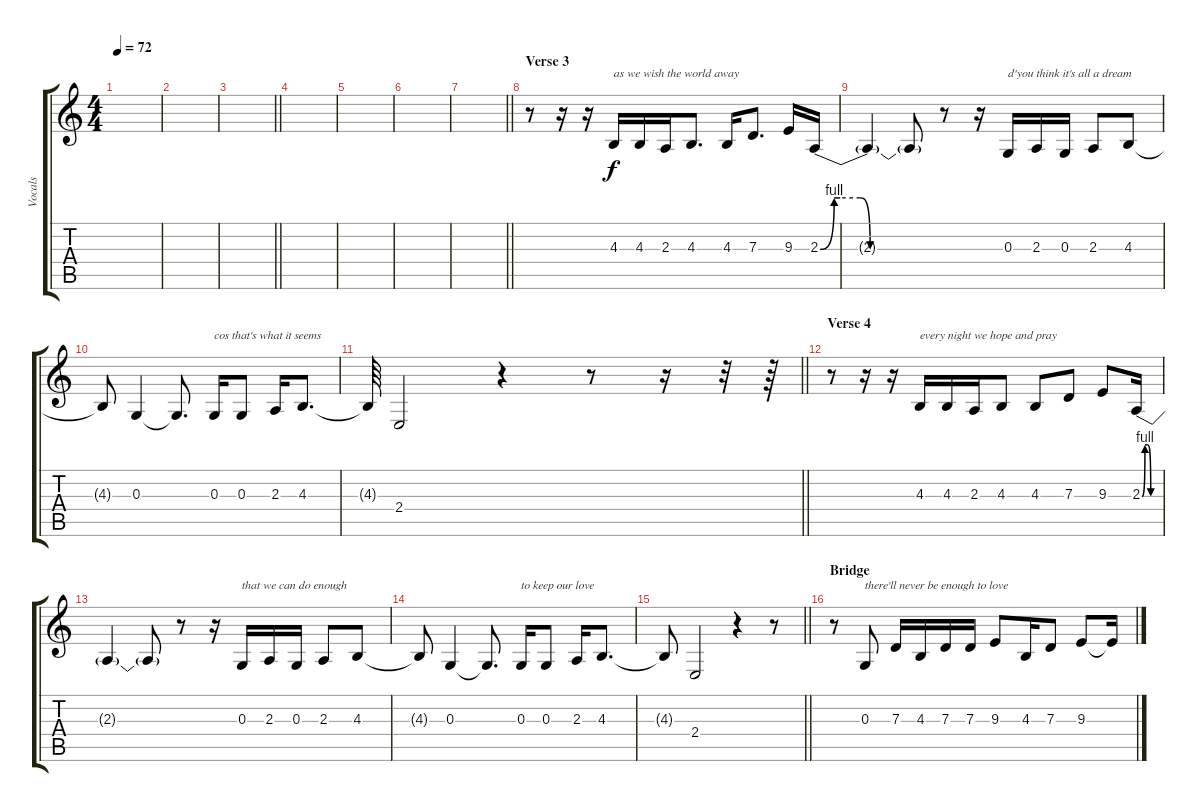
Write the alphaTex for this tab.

\track ("Vocals" "Vocals") {instrument clarinet}
\staff {score tabs}
\tuning (E4 B3 G3 D3 A2 E2) {hide}
\ts (4 4)
\tempo 72
\clef g2
\ks c
|
|
\barLineRight lightlight
|
|
|
|
\barLineRight lightlight
|
\section ("" "Verse 3")
r.8 r.16 r.16 4.3.16{txt "as we wish the world away "} 4.3.16 2.3.16 4.3.8{d} 4.3.16 7.3.8{d} 9.3.16 2.3{be (custom 0 0 7 4 10 4 20 4 25 0 30 0 60 0)}.16 |
2.3{t}.4 2.3{t}.8 r.8 r.16 0.3.16{txt "d'you think it's all a dream "} 2.3.16 0.3.16 2.3.8 4.3.8 |
4.3{t}.8 0.3.4 0.3{t}.8{d} 0.3.16{txt "cos that's what it seems "} 0.3.8 2.3.16 4.3.8{d} |
\barLineRight lightlight
4.3{t}.64 2.4.2 r.4 r.8 r.16 r.32 r.64 |
\section ("" "Verse 4")
r.8 r.16 r.16 4.3.16{txt "every night we hope and pray "} 4.3.16 2.3.16 4.3.8 4.3.8 7.3.8 9.3.8 2.3{be (custom 0 0 10 4 20 4 30 0 60 0)}.16 |
2.3{t}.4 2.3{t}.8 r.8 r.16 0.3.16{txt "that we can do enough"} 2.3.16 0.3.16 2.3.8 4.3.8 |
4.3{t}.8 0.3.4 0.3{t}.8{d} 0.3.16{txt "to keep our love "} 0.3.8 2.3.16 4.3.8{d} |
\barLineRight lightlight
4.3{t}.8 2.4.2 r.4 r.8 |
\section ("" "Bridge")
r.8 0.3.8{txt "there'll never be enough to love "} 7.3.16 4.3.16 7.3.16 7.3.16 9.3.8 4.3.16 7.3.8 9.3.8 9.3{t}.16
